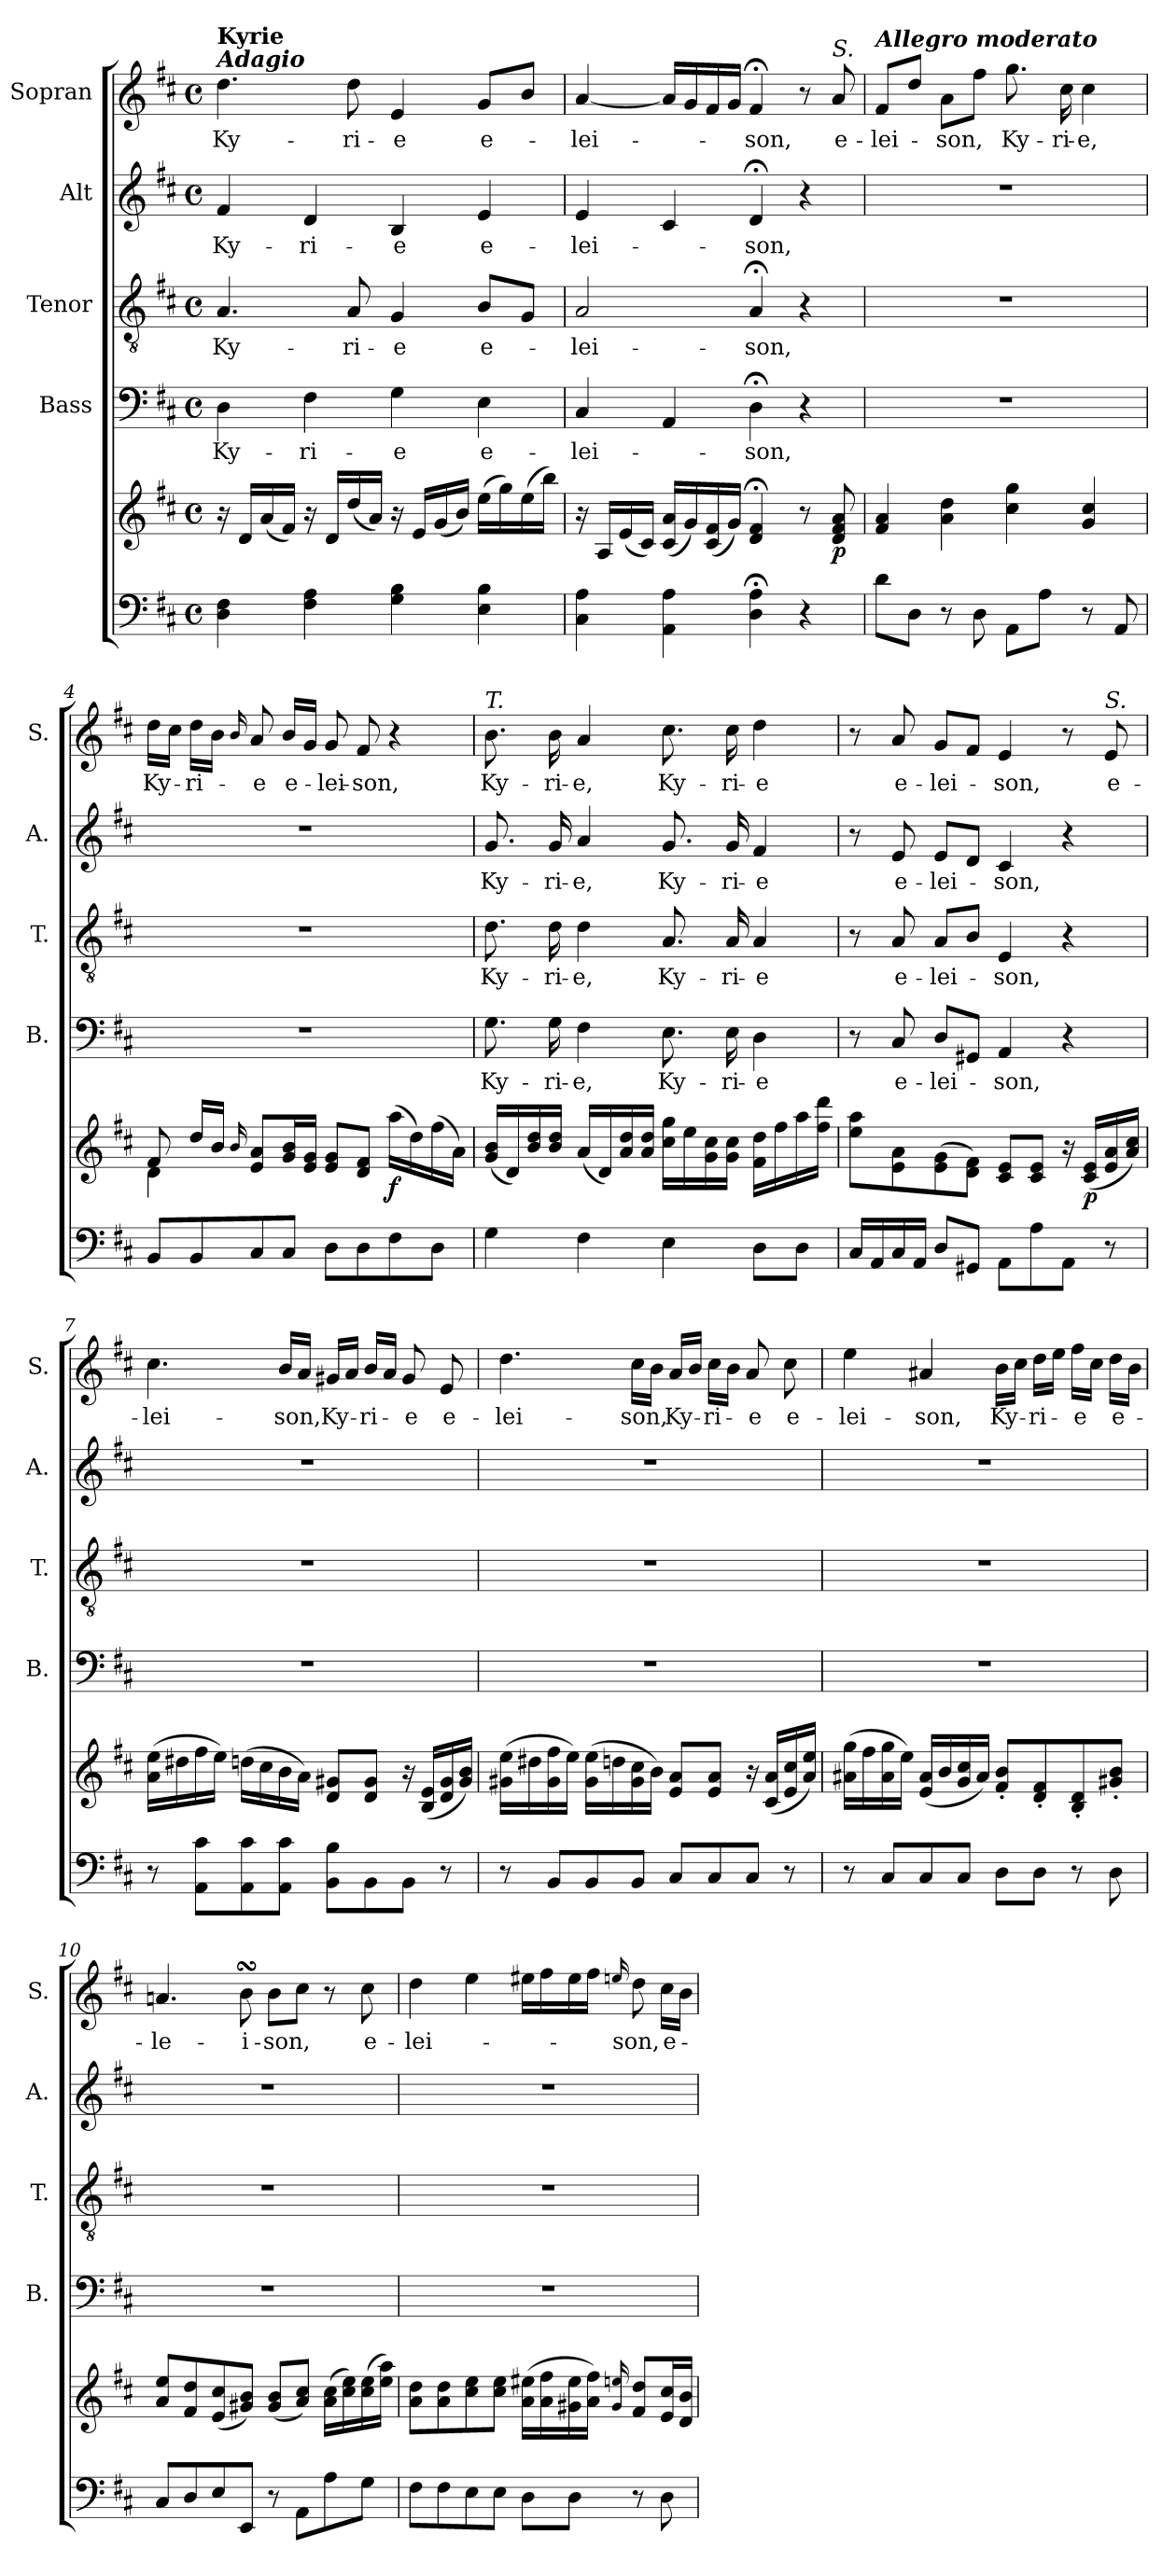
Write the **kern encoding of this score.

**kern	**kern	**dynam	**kern	**text	**kern	**text	**kern	**text	**kern	**text
*part5	*part5	*part5	*part4	*part4	*part3	*part3	*part2	*part2	*part1	*part1
*staff6	*staff5	*staff5/6	*staff4	*staff4	*staff3	*staff3	*staff2	*staff2	*staff1	*staff1
*	*	*	*I"Bass	*	*I"Tenor	*	*I"Alt	*	*I"Sopran	*
*	*	*	*I'B.	*	*I'T.	*	*I'A.	*	*I'S.	*
*clefF4	*clefG2	*	*clefF4	*	*clefGv2	*	*clefG2	*	*clefG2	*
*k[f#c#]	*k[f#c#]	*	*k[f#c#]	*	*k[f#c#]	*	*k[f#c#]	*	*k[f#c#]	*
*D:	*D:	*	*D:	*	*D:	*	*D:	*	*D:	*
*M4/4	*M4/4	*	*M4/4	*	*M4/4	*	*M4/4	*	*M4/4	*
*met(c)	*met(c)	*	*met(c)	*	*met(c)	*	*met(c)	*	*met(c)	*
=1	=1	=1	=1	=1	=1	=1	=1	=1	=1	=1
!	!	!	!	!	!	!	!	!	!LO:TX:a:Bi:t=Adagio	!
!	!	!	!	!	!	!	!	!	!LO:TX:a:B:t=Kyrie	!
!	!	!	!	!LO:LY:b	!	!LO:LY:b	!	!LO:LY:b	!	!LO:LY:b
4D\ 4F#\	16r	.	4D\	Ky-	4.A/	Ky-	4f#/	Ky-	4.dd\	Ky-
.	16d/LL	.	.	.	.	.	.	.	.	.
.	(<16a/	.	.	.	.	.	.	.	.	.
.	16f#/JJ)	.	.	.	.	.	.	.	.	.
!	!	!	!	!LO:LY:b	!	!	!	!LO:LY:b	!	!
4F#\ 4A\	16r	.	4F#\	-ri-	.	.	4d/	-ri-	.	.
.	16d/LL	.	.	.	.	.	.	.	.	.
!	!	!	!	!	!	!LO:LY:b	!	!	!	!LO:LY:b
.	(<16dd/	.	.	.	8A/	-ri-	.	.	8dd\	-ri-
.	16a/JJ)	.	.	.	.	.	.	.	.	.
!	!	!	!	!LO:LY:b	!	!LO:LY:b	!	!LO:LY:b	!	!LO:LY:b
4G\ 4B\	16r	.	4G\	-e	4G/	-e	4B/	-e	4e/	-e
.	16e/LL	.	.	.	.	.	.	.	.	.
.	(<16g/	.	.	.	.	.	.	.	.	.
.	16b/JJ)	.	.	.	.	.	.	.	.	.
!	!	!	!	!LO:LY:b	!	!LO:LY:b	!	!LO:LY:b	!	!LO:LY:b
4E\ 4B\	(>16ee\LL	.	4E\	e-	8B/L	e-	4e/	e-	8g/L	e-
.	16gg\)	.	.	.	.	.	.	.	.	.
.	(>16ee\	.	.	.	8G/J	.	.	.	8b/J	.
.	16bb\JJ)	.	.	.	.	.	.	.	.	.
=2	=2	=2	=2	=2	=2	=2	=2	=2	=2	=2
!	!	!	!	!LO:LY:b	!	!LO:LY:b	!	!LO:LY:b	!	!LO:LY:b
4C#\ 4A\	16r	.	4C#/	-lei-	2A/	-lei-	4e/	-lei-	[4a/	-lei-
.	16A/LL	.	.	.	.	.	.	.	.	.
.	(<16e/	.	.	.	.	.	.	.	.	.
.	16c#/JJ)	.	.	.	.	.	.	.	.	.
4AA\ 4A\	(<16c#/ 16a/LL	.	4AA/	.	.	.	4c#/	.	16a/LL]	.
.	16g/)	.	.	.	.	.	.	.	16g/	.
.	(<16c#/ 16f#/	.	.	.	.	.	.	.	16f#/	.
.	16g/JJ)	.	.	.	.	.	.	.	16g/JJ	.
!	!	!	!	!LO:LY:b	!	!LO:LY:b	!	!LO:LY:b	!	!LO:LY:b
4D\;< 4A\;<	4d/;< 4f#/;<	.	4D;<\	-son,	4A;</	-son,	4d;</	-son,	4f#;</	-son,
4r	8r	.	4r	.	4r	.	4r	.	8r	.
!	!	!	!	!	!	!	!	!	!LO:TX:a:i:t=S.	!
!	!	!LO:DY:b	!	!	!	!	!	!	!	!LO:LY:b
.	8d/ 8f#/ 8a/	p	.	.	.	.	.	.	8a/	e-
=3	=3	=3	=3	=3	=3	=3	=3	=3	=3	=3
!	!	!	!	!	!	!	!	!	!LO:TX:a:Bi:t=Allegro moderato	!
!	!	!	!	!	!	!	!	!	!	!LO:LY:b
8d\L	4f#/ 4a/	.	1r	.	1r	.	1r	.	8f#/L	-lei-
8D\J	.	.	.	.	.	.	.	.	8dd/J	.
!	!	!	!	!	!	!	!	!	!	!LO:LY:b
8r	4a\ 4dd\	.	.	.	.	.	.	.	8a\L	-son,
8D\	.	.	.	.	.	.	.	.	8ff#\J	.
!	!	!	!	!	!	!	!	!	!	!LO:LY:b
8AA\L	4cc#\ 4gg\	.	.	.	.	.	.	.	8.gg\	Ky-
8A\J	.	.	.	.	.	.	.	.	.	.
!	!	!	!	!	!	!	!	!	!	!LO:LY:b
.	.	.	.	.	.	.	.	.	16cc#\	-ri-
!	!	!	!	!	!	!	!	!	!	!LO:LY:b
8r	4g/ 4cc#/	.	.	.	.	.	.	.	4cc#\	-e,
8AA/	.	.	.	.	.	.	.	.	.	.
!!LO:LB:g=z
=4	=4	=4	=4	=4	=4	=4	=4	=4	=4	=4
*	*^	*	*	*	*	*	*	*	*	*
!	!	!	!	!	!	!	!	!	!	!	!LO:LY:b
8BB/L	8f#/	4d\	.	1r	.	1r	.	1r	.	16dd\LL	Ky-
.	.	.	.	.	.	.	.	.	.	16cc#\JJ	.
!	!	!	!	!	!	!	!	!	!	!	!LO:LY:b
8BB/	16dd/LL	.	.	.	.	.	.	.	.	16dd\LL	-ri-
.	16b/JJ	.	.	.	.	.	.	.	.	16b\JJ	.
.	16qqb/	.	.	.	.	.	.	.	.	16qqb/	.
!	!	!	!	!	!	!	!	!	!	!	!LO:LY:b
8C#/	8e/ 8a/L	4ryy	.	.	.	.	.	.	.	8a/	-e
!	!	!	!	!	!	!	!	!	!	!	!LO:LY:b
8C#/J	16g/ 16b/L	.	.	.	.	.	.	.	.	16b/LL	e-
.	16e/ 16g/JJ	.	.	.	.	.	.	.	.	16g/JJ	.
!	!	!	!	!	!	!	!	!	!	!	!LO:LY:b
8D\L	8e/ 8g/L	2ryy	.	.	.	.	.	.	.	8g/	-lei-
!	!	!	!	!	!	!	!	!	!	!	!LO:LY:b
8D\	8d/ 8f#/J	.	.	.	.	.	.	.	.	8f#/	-son,
!	!	!	!LO:DY:b	!	!	!	!	!	!	!	!
8F#\	(>16aa\LL	.	f	.	.	.	.	.	.	4r	.
.	16dd\)	.	.	.	.	.	.	.	.	.	.
8D\J	(>16ff#\	.	.	.	.	.	.	.	.	.	.
.	16a\JJ)	.	.	.	.	.	.	.	.	.	.
*	*v	*v	*	*	*	*	*	*	*	*	*
=5	=5	=5	=5	=5	=5	=5	=5	=5	=5	=5
!	!	!	!	!	!	!	!	!	!LO:TX:a:i:t=T.	!
!	!	!	!	!LO:LY:b	!	!LO:LY:b	!	!LO:LY:b	!	!LO:LY:b
4G\	(<16g/ 16b/LL	.	8.G\	Ky-	8.d\	Ky-	8.g/	Ky-	8.b\	Ky-
.	16d/)	.	.	.	.	.	.	.	.	.
.	16b/ 16dd/	.	.	.	.	.	.	.	.	.
!	!	!	!	!LO:LY:b	!	!LO:LY:b	!	!LO:LY:b	!	!LO:LY:b
.	16b/ 16dd/JJ	.	16G\	-ri-	16d\	-ri-	16g/	-ri-	16b\	-ri-
!	!	!	!	!LO:LY:b	!	!LO:LY:b	!	!LO:LY:b	!	!LO:LY:b
4F#\	(<16a/LL	.	4F#\	-e,	4d\	-e,	4a/	-e,	4a/	-e,
.	16d/)	.	.	.	.	.	.	.	.	.
.	16a/ 16dd/	.	.	.	.	.	.	.	.	.
.	16a/ 16dd/JJ	.	.	.	.	.	.	.	.	.
!	!	!	!	!LO:LY:b	!	!LO:LY:b	!	!LO:LY:b	!	!LO:LY:b
4E\	16cc#\ 16gg\LL	.	8.E\	Ky-	8.A/	Ky-	8.g/	Ky-	8.cc#\	Ky-
.	16ee\	.	.	.	.	.	.	.	.	.
.	16g\ 16cc#\	.	.	.	.	.	.	.	.	.
!	!	!	!	!LO:LY:b	!	!LO:LY:b	!	!LO:LY:b	!	!LO:LY:b
.	16g\ 16cc#\JJ	.	16E\	-ri-	16A/	-ri-	16g/	-ri-	16cc#\	-ri-
!	!	!	!	!LO:LY:b	!	!LO:LY:b	!	!LO:LY:b	!	!LO:LY:b
8D\L	16f#\ 16dd\LL	.	4D\	-e	4A/	-e	4f#/	-e	4dd\	-e
.	16ff#\	.	.	.	.	.	.	.	.	.
8D\J	16aa\	.	.	.	.	.	.	.	.	.
.	16ff#\ 16ddd\JJ	.	.	.	.	.	.	.	.	.
=6	=6	=6	=6	=6	=6	=6	=6	=6	=6	=6
16C#/LL	8ee\ 8aa\L	.	8r	.	8r	.	8r	.	8r	.
16AA/	.	.	.	.	.	.	.	.	.	.
!	!	!	!	!LO:LY:b	!	!LO:LY:b	!	!LO:LY:b	!	!LO:LY:b
16C#/	8e\ 8a\	.	8C#/	e-	8A/	e-	8e/	e-	8a/	e-
16AA/JJ	.	.	.	.	.	.	.	.	.	.
!	!	!	!	!LO:LY:b	!	!LO:LY:b	!	!LO:LY:b	!	!LO:LY:b
8D/L	(>8e\ 8g\	.	8D/L	-lei-	8A/L	-lei-	8e/L	-lei-	8g/L	-lei-
8GG#X/J	8d\ 8f#\J)	.	8GG#X/J	.	8B/J	.	8d/J	.	8f#/J	.
!	!	!	!	!LO:LY:b	!	!LO:LY:b	!	!LO:LY:b	!	!LO:LY:b
8AA\L	8c#/ 8e/L	.	4AA/	-son,	4E/	-son,	4c#/	-son,	4e/	-son,
8A\	8c#/ 8e/J	.	.	.	.	.	.	.	.	.
8AA\J	16r	.	4r	.	4r	.	4r	.	8r	.
!	!	!LO:DY:b	!	!	!	!	!	!	!	!
.	(<16c#/ 16e/LL	p	.	.	.	.	.	.	.	.
!	!	!	!	!	!	!	!	!	!LO:TX:a:i:t=S.	!
!	!	!	!	!	!	!	!	!	!	!LO:LY:b
8r	16e/ 16a/	.	.	.	.	.	.	.	8e/	e-
.	16a/ 16cc#/JJ)	.	.	.	.	.	.	.	.	.
!!LO:PB:g=z
=7	=7	=7	=7	=7	=7	=7	=7	=7	=7	=7
!	!	!	!	!	!	!	!	!	!	!LO:LY:b
8r	(>16a\ 16ee\LL	.	1r	.	1r	.	1r	.	4.cc#\	-lei-
.	16dd#X\	.	.	.	.	.	.	.	.	.
8AA\ 8c#\L	16ff#\	.	.	.	.	.	.	.	.	.
.	16ee\JJ)	.	.	.	.	.	.	.	.	.
8AA\ 8c#\	(>16ddn\LL	.	.	.	.	.	.	.	.	.
.	16cc#\	.	.	.	.	.	.	.	.	.
!	!	!	!	!	!	!	!	!	!	!LO:LY:b
8AA\ 8c#\J	16b\	.	.	.	.	.	.	.	16b/LL	-son,
.	16a\JJ)	.	.	.	.	.	.	.	16a/JJ	.
!	!	!	!	!	!	!	!	!	!	!LO:LY:b
8BB\ 8B\L	8d/ 8g#X/L	.	.	.	.	.	.	.	16g#X/LL	Ky-
.	.	.	.	.	.	.	.	.	16a/JJ	.
!	!	!	!	!	!	!	!	!	!	!LO:LY:b
8BB\	8d/ 8g#/J	.	.	.	.	.	.	.	16b/LL	-ri-
.	.	.	.	.	.	.	.	.	16a/JJ	.
!	!	!	!	!	!	!	!	!	!	!LO:LY:b
8BB\J	16r	.	.	.	.	.	.	.	8g#/	-e
.	(<16B/ 16e/LL	.	.	.	.	.	.	.	.	.
!	!	!	!	!	!	!	!	!	!	!LO:LY:b
8r	16d/ 16g#/	.	.	.	.	.	.	.	8e/	e-
.	16g#/ 16b/JJ)	.	.	.	.	.	.	.	.	.
=8	=8	=8	=8	=8	=8	=8	=8	=8	=8	=8
!	!	!	!	!	!	!	!	!	!	!LO:LY:b
8r	(>16g#X\ 16ee\LL	.	1r	.	1r	.	1r	.	4.dd\	-lei-
.	16dd#X\	.	.	.	.	.	.	.	.	.
8BB/L	16g#\ 16ff#\	.	.	.	.	.	.	.	.	.
.	16ee\JJ)	.	.	.	.	.	.	.	.	.
8BB/	(>16g#\ 16ee\LL	.	.	.	.	.	.	.	.	.
.	16ddn\	.	.	.	.	.	.	.	.	.
!	!	!	!	!	!	!	!	!	!	!LO:LY:b
8BB/J	16g#\ 16cc#\	.	.	.	.	.	.	.	16cc#\LL	-son,
.	16b\JJ)	.	.	.	.	.	.	.	16b\JJ	.
!	!	!	!	!	!	!	!	!	!	!LO:LY:b
8C#/L	8e/ 8a/L	.	.	.	.	.	.	.	16a/LL	Ky-
.	.	.	.	.	.	.	.	.	16b/JJ	.
!	!	!	!	!	!	!	!	!	!	!LO:LY:b
8C#/	8e/ 8a/J	.	.	.	.	.	.	.	16cc#\LL	-ri-
.	.	.	.	.	.	.	.	.	16b\JJ	.
!	!	!	!	!	!	!	!	!	!	!LO:LY:b
8C#/J	16r	.	.	.	.	.	.	.	8a/	-e
.	(<16c#/ 16a/LL	.	.	.	.	.	.	.	.	.
!	!	!	!	!	!	!	!	!	!	!LO:LY:b
8r	16e/ 16cc#/	.	.	.	.	.	.	.	8cc#\	e-
.	16a/ 16ee/JJ)	.	.	.	.	.	.	.	.	.
=9	=9	=9	=9	=9	=9	=9	=9	=9	=9	=9
!	!	!	!	!	!	!	!	!	!	!LO:LY:b
8r	(>16a#X\ 16gg\LL	.	1r	.	1r	.	1r	.	4ee\	-lei-
.	16ff#\	.	.	.	.	.	.	.	.	.
8C#/L	16a#\ 16gg\	.	.	.	.	.	.	.	.	.
.	16ee\JJ)	.	.	.	.	.	.	.	.	.
!	!	!	!	!	!	!	!	!	!	!LO:LY:b
8C#/	(<16e/ 16a#/LL	.	.	.	.	.	.	.	4a#X/	-son,
.	16b/	.	.	.	.	.	.	.	.	.
8C#/J	16g/ 16cc#/	.	.	.	.	.	.	.	.	.
.	16a#/JJ)	.	.	.	.	.	.	.	.	.
!	!	!	!	!	!	!	!	!	!	!LO:LY:b
8D\L	8f#/'< 8b/'<L	.	.	.	.	.	.	.	16b\LL	Ky-
.	.	.	.	.	.	.	.	.	16cc#\JJ	.
!	!	!	!	!	!	!	!	!	!	!LO:LY:b
8D\J	8d/'< 8f#/'<	.	.	.	.	.	.	.	16dd\LL	-ri-
.	.	.	.	.	.	.	.	.	16ee\JJ	.
!	!	!	!	!	!	!	!	!	!	!LO:LY:b
8r	8B/'< 8d/'<	.	.	.	.	.	.	.	16ff#\LL	-e
.	.	.	.	.	.	.	.	.	16cc#\JJ	.
!	!	!	!	!	!	!	!	!	!	!LO:LY:b
8D\	8g#X/'< 8b/'<J	.	.	.	.	.	.	.	16dd\LL	e-
.	.	.	.	.	.	.	.	.	16b\JJ	.
!!LO:LB:g=z
=10	=10	=10	=10	=10	=10	=10	=10	=10	=10	=10
!	!	!	!	!	!	!	!	!	!	!LO:LY:b
8C#/L	8a/ 8ee/L	.	1r	.	1r	.	1r	.	4.an/	-le-
8D/	8f#/ 8dd/	.	.	.	.	.	.	.	.	.
8E/	(<8e/ 8cc#/	.	.	.	.	.	.	.	.	.
!	!	!	!	!	!	!	!	!	!	!LO:LY:b
8EE/J	8g#X/ 8b/J)	.	.	.	.	.	.	.	8bsSSS\	-i-
!	!	!	!	!	!	!	!	!	!	!LO:LY:b
8r	(<8g#/ 8b/L	.	.	.	.	.	.	.	8b\L	-son,
8AA\L	8a/ 8cc#/J)	.	.	.	.	.	.	.	8cc#\J	.
8A\	(>16a\ 16cc#\LL	.	.	.	.	.	.	.	8r	.
.	16cc#\ 16ee\)	.	.	.	.	.	.	.	.	.
!	!	!	!	!	!	!	!	!	!	!LO:LY:b
8G\J	(>16cc#\ 16ee\	.	.	.	.	.	.	.	8cc#\	e-
.	16ee\ 16aa\JJ)	.	.	.	.	.	.	.	.	.
=11	=11	=11	=11	=11	=11	=11	=11	=11	=11	=11
!	!	!	!	!	!	!	!	!	!	!LO:LY:b
8F#\L	8a\ 8dd\L	.	1r	.	1r	.	1r	.	4dd\	-lei-
8F#\	8a\ 8dd\	.	.	.	.	.	.	.	.	.
8E\	8cc#\ 8ee\	.	.	.	.	.	.	.	4ee\	.
8E\J	8cc#\ 8ee\J	.	.	.	.	.	.	.	.	.
8D\L	(>16a\ 16ee#X\LL	.	.	.	.	.	.	.	16ee#X\LL	.
.	16a\ 16ff#\	.	.	.	.	.	.	.	16ff#\	.
8D\J	16g#X\ 16ee#\	.	.	.	.	.	.	.	16ee#\	.
.	16a\ 16ff#\JJ)	.	.	.	.	.	.	.	16ff#\JJ	.
.	16qqg#/ 16qqeen/	.	.	.	.	.	.	.	16qqeen/	.
!	!	!	!	!	!	!	!	!	!	!LO:LY:b
8r	8f#/ 8dd/L	.	.	.	.	.	.	.	8dd\	-son,
!	!	!	!	!	!	!	!	!	!	!LO:LY:b
8D\	16e/ 16cc#/L	.	.	.	.	.	.	.	16cc#\LL	e-
.	16d/ 16b/JJ	.	.	.	.	.	.	.	16b\JJ	.
=	=	=	=	=	=	=	=	=	=	=
*-	*-	*-	*-	*-	*-	*-	*-	*-	*-	*-
